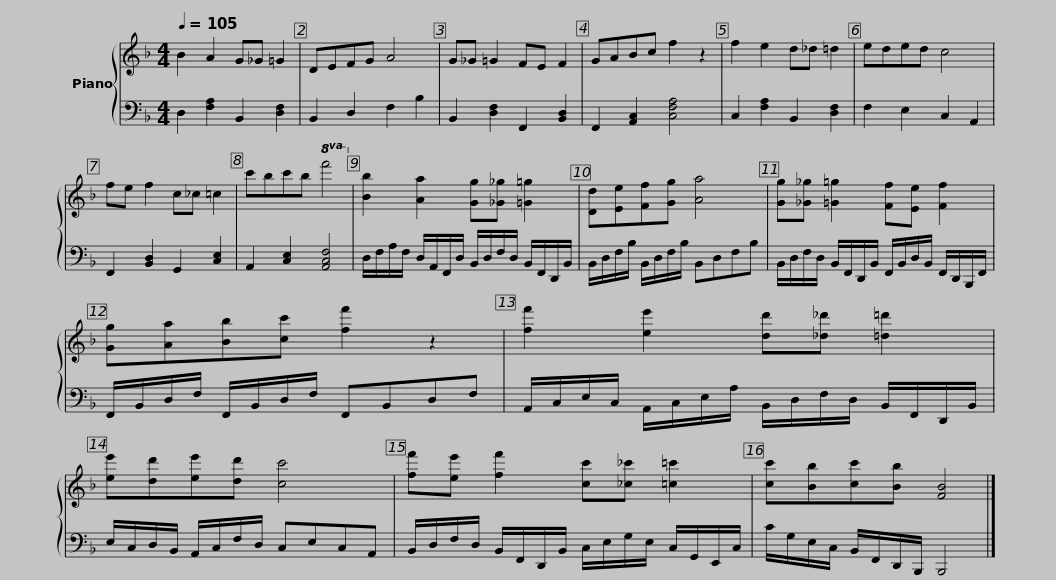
X:1
%%score { 1 | 2 }
L:1/8
Q:1/4=105
M:4/4
I:linebreak $
K:F
V:1 treble
V:2 bass
V:1
 B2 A2 G_G =G2 | DEFG A4 | G_G =G2 FE F2 | GABc f2 z2 | f2 e2 d_d =d2 | %5
 eded c4 |$ fe f2 c_c =c2 | c'bc'b!8va(! f'4!8va)! | [Bb]2 [Aa]2 [Gg][_G_g] [=G=g]2 | [Dd][Ee][Ff][Gg] [Aa]4 |$ %10
 [Gg][_G_g] [=G=g]2 [Ff][Ee] [Ff]2 | [Gg][Aa][Bb][cc'] [ff']2 z2 | [ff']2 [ee']2 [dd'][_d_d'] [=d=d']2 |$ [ee'][dd'][ee'][dd'] [cc']4 | [ff'][ee'] [ff']2 [cc'][_c_c'] [=c=c']2 | %15
 [cc'][Bb][cc'][Bb] [FB]4 |] %16
V:2
 D,2 [F,A,]2 B,,2 [D,F,]2 | B,,2 D,2 F,2 B,2 | B,,2 [D,F,]2 F,,2 [B,,D,]2 | F,,2 [A,,C,]2 [C,F,A,]4 | C,2 [F,A,]2 B,,2 [D,F,]2 | %5
 F,2 E,2 C,2 A,,2 |$ F,,2 [B,,D,]2 G,,2 [C,E,]2 | A,,2 [C,E,]2 [A,,C,F,]4 | D,/F,/A,/F,/ D,/A,,/F,,/D,/ B,,/D,/F,/D,/ B,,/F,,/D,,/B,,/ | B,,/D,/F,/B,/ B,,/D,/F,/B,/ B,,D,F,B, |$ %10
 B,,/D,/F,/D,/ B,,/F,,/D,,/B,,/ F,,/B,,/D,/B,,/ F,,/D,,/B,,,/F,,/ | F,,/B,,/D,/F,/ F,,/B,,/D,/F,/ F,,B,,D,F, | A,,/C,/E,/C,/ A,,/C,/E,/A,/ B,,/D,/F,/D,/ B,,/F,,/D,,/B,,/ |$ E,/C,/D,/B,,/ A,,/C,/F,/D,/ C,E,C,A,, | B,,/D,/F,/D,/ B,,/F,,/D,,/B,,/ C,/E,/G,/E,/ C,/G,,/E,,/C,/ | %15
 C/G,/E,/C,/ B,,/F,,/D,,/B,,,/ B,,,4 |] %16
